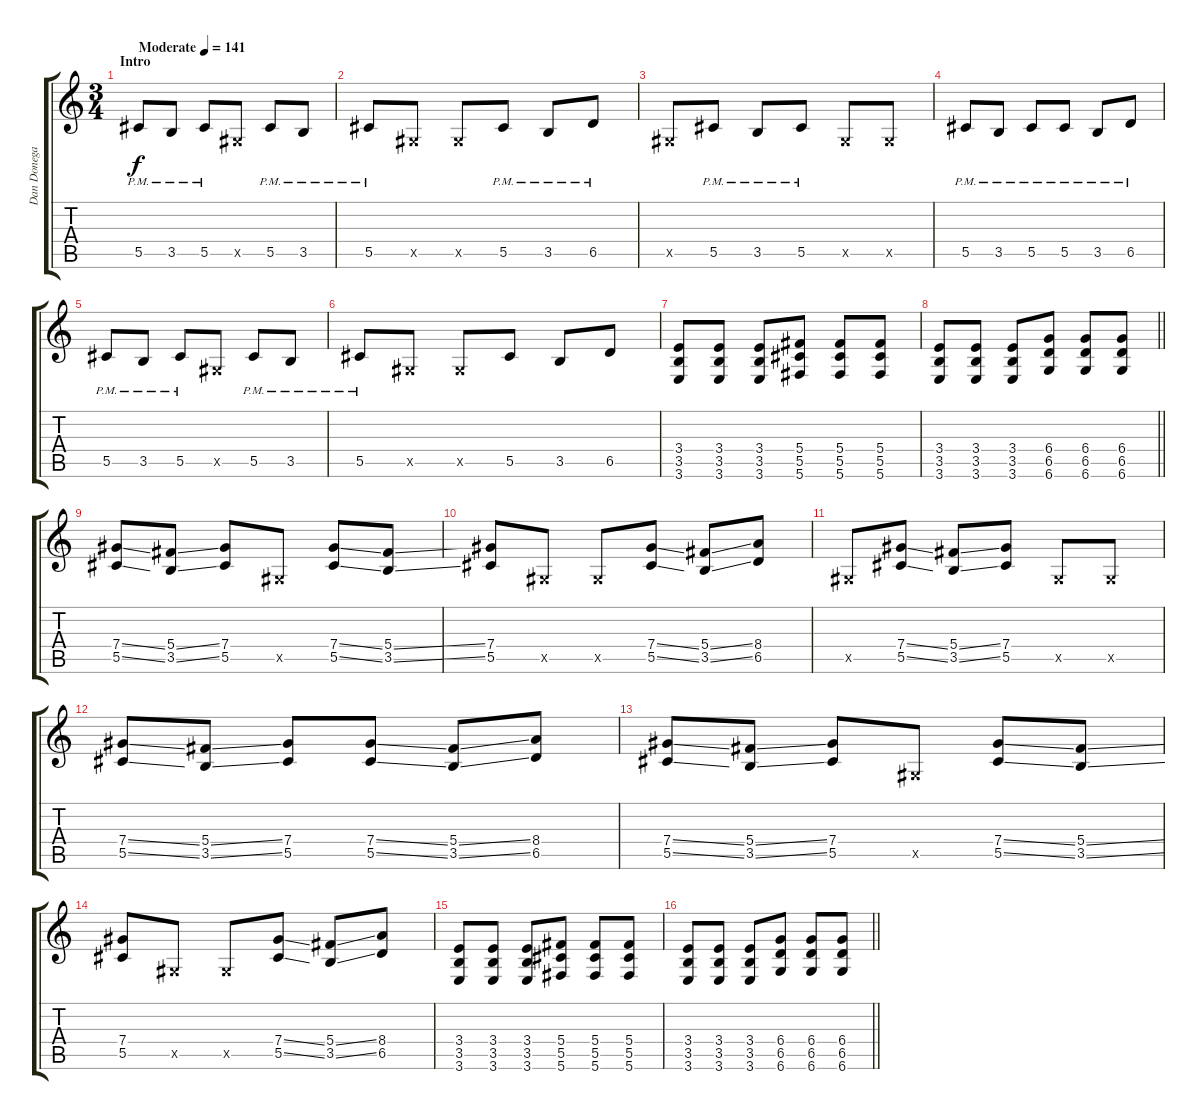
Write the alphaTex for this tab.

\track ("Dan Donegan (Guitar 1)" "Dan Donega") {instrument distortionguitar}
\staff {score tabs}
\tuning (Eb4 Bb3 Gb3 Db3 Ab2 Db2) {hide}
\ts (3 4)
\section ("" "Intro")
\tempo (141 "Moderate")
\clef g2
\ks c
5.5{pm}.8{dy f instrument distortionguitar} 3.5{pm}.8 5.5{pm}.8 0.5{x}.8 5.5{pm}.8 3.5{pm}.8 |
5.5{pm}.8 0.5{x}.8 0.5{x}.8 5.5{pm}.8 3.5{pm}.8 6.5{pm}.8 |
0.5{x}.8 5.5{pm}.8 3.5{pm}.8 5.5{pm}.8 0.5{x}.8 0.5{x}.8 |
5.5{pm}.8 3.5{pm}.8 5.5{pm}.8 5.5{pm}.8 3.5{pm}.8 6.5{pm}.8 |
5.5{pm}.8 3.5{pm}.8 5.5{pm}.8 0.5{x}.8 5.5{pm}.8 3.5{pm}.8 |
5.5{pm}.8 0.5{x}.8 0.5{x}.8 5.5.8 3.5.8 6.5.8 |
(3.4 3.5 3.6).8 (3.4 3.5 3.6).8 (3.4 3.5 3.6).8 (5.4 5.5 5.6).8 (5.4 5.5 5.6).8 (5.4 5.5 5.6).8 |
\barLineRight lightlight
(3.4 3.5 3.6).8 (3.4 3.5 3.6).8 (3.4 3.5 3.6).8 (6.4 6.5 6.6).8 (6.4 6.5 6.6).8 (6.4 6.5 6.6).8 |
(7.4{ss} 5.5{ss}).8 (5.4{ss} 3.5{ss}).8 (7.4 5.5).8 0.5{x}.8 (7.4{ss} 5.5{ss}).8 (5.4{ss} 3.5{ss}).8 |
(7.4 5.5).8 0.5{x}.8 0.5{x}.8 (7.4{ss} 5.5{ss}).8 (5.4{ss} 3.5{ss}).8 (8.4 6.5).8 |
0.5{x}.8 (7.4{ss} 5.5{ss}).8 (5.4{ss} 3.5{ss}).8 (7.4 5.5).8 0.5{x}.8 0.5{x}.8 |
(7.4{ss} 5.5{ss}).8 (5.4{ss} 3.5{ss}).8 (7.4 5.5).8 (7.4{ss} 5.5{ss}).8 (5.4{ss} 3.5{ss}).8 (8.4 6.5).8 |
(7.4{ss} 5.5{ss}).8 (5.4{ss} 3.5{ss}).8 (7.4 5.5).8 0.5{x}.8 (7.4{ss} 5.5{ss}).8 (5.4{ss} 3.5{ss}).8 |
(7.4 5.5).8 0.5{x}.8 0.5{x}.8 (7.4{ss} 5.5{ss}).8 (5.4{ss} 3.5{ss}).8 (8.4 6.5).8 |
(3.4 3.5 3.6).8 (3.4 3.5 3.6).8 (3.4 3.5 3.6).8 (5.4 5.5 5.6).8 (5.4 5.5 5.6).8 (5.4 5.5 5.6).8 |
\barLineRight lightlight
(3.4 3.5 3.6).8 (3.4 3.5 3.6).8 (3.4 3.5 3.6).8 (6.4 6.5 6.6).8 (6.4 6.5 6.6).8 (6.4 6.5 6.6).8
